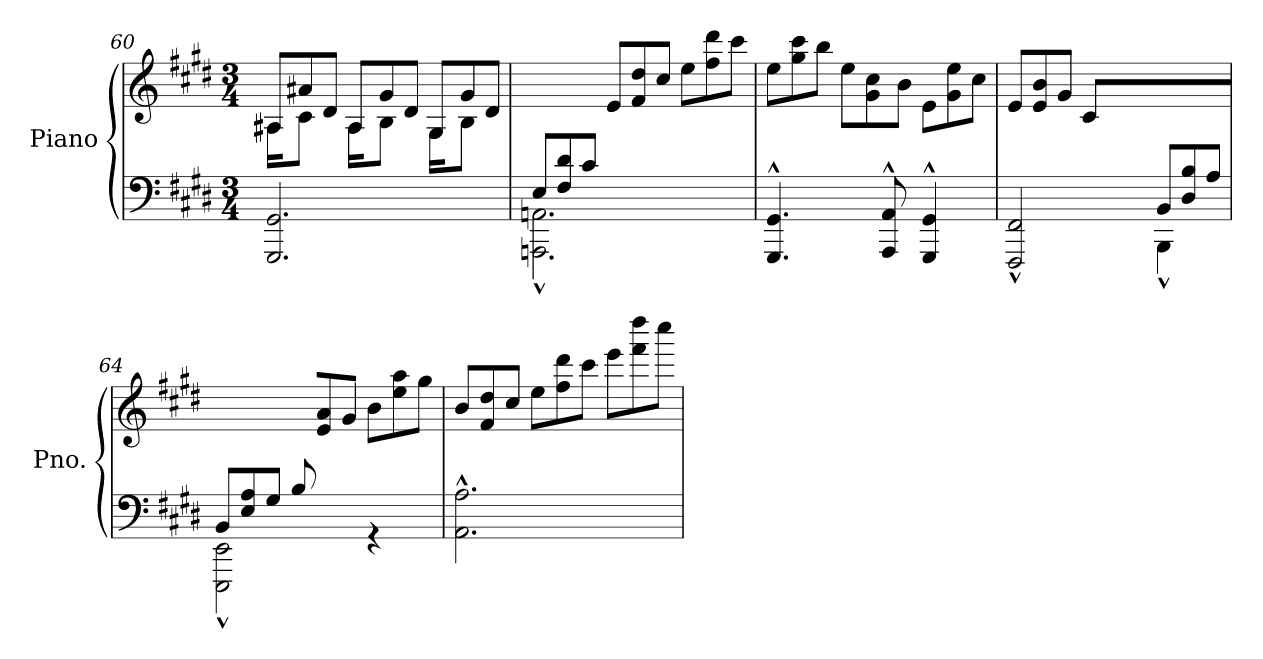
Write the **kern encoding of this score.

**kern	**kern
*part1	*part1
*staff2	*staff1
*I"Piano	*
*I'Pno.	*
!!LO:PB:g=z
*clefF4	*clefG2
*k[f#c#g#d#]	*k[f#c#g#d#]
*M3/4	*M3/4
*	*Xtuplet
=60	=60
*	*^
2.GGG#/ 2.GG#/	12A#X/L	24A#\KL
.	.	24rgyy
.	12a#X/	12c#\J
.	12d#/J	12reyy
.	12A#/L	24A#\KL
.	.	24rgyy
.	12g#/	12B\J
.	12d#/J	12reyy
.	12G#/L	24G#\KL
.	.	24rgyy
.	12g#/	12B\J
.	12d#/J	12reyy
*	*v	*v
=61	=61
*Xtuplet	*
*^	*
12E/L	2.AAAn\^^ 2.AAn\^^	4ryy
12F#/ 12d#/	.	.
12c#/J	.	.
2ryy	.	12e/L
.	.	12f#/ 12dd#/
.	.	12cc#/J
.	.	12ee\L
.	.	12ff#\ 12ddd#\
.	.	12ccc#\J
*v	*v	*
=62	=62
4.GGG#/^^ 4.GG#/^^	12ee\L
.	12gg#\ 12ccc#\
.	12bb\J
.	12ee\L
.	12g#\ 12cc#\
8AAA/^^ 8AA/^^	.
.	12b\J
4GGG#/^^ 4GG#/^^	12e\L
.	12g#\ 12ee\
.	12cc#\J
=63	=63
*^	*
3ryy	2FFF#/^^ 2FF#/^^	12e/L
.	.	12e/ 12b/
.	.	12g#/J
.	.	12c#/L
12E/ 12B/	.	12%5ryy
12G#/J	.	.
12BB/L	4BBB^^\	.
12D#/ 12B/	.	.
12A/J	.	.
=64	=64	=64
12BB/L	2EEE\^^ 2EE\^^	3ryy
12E/ 12A/	.	.
12G#/J	.	.
12B/L	.	.
12%5ryy	.	12e/ 12a/
.	.	12g#/J
.	4rGG	12b\L
.	.	12ee\ 12aa\
.	.	12gg#\J
*v	*v	*
=65	=65
2.AA\^^ 2.A\^^	12b/L
.	12f#/ 12dd#/
.	12cc#/J
.	12ee\L
.	12ff#\ 12ddd#\
.	12ccc#\J
.	12eee\L
.	12fff#\ 12dddd#\
.	12cccc#\J
=	=
*-	*-
